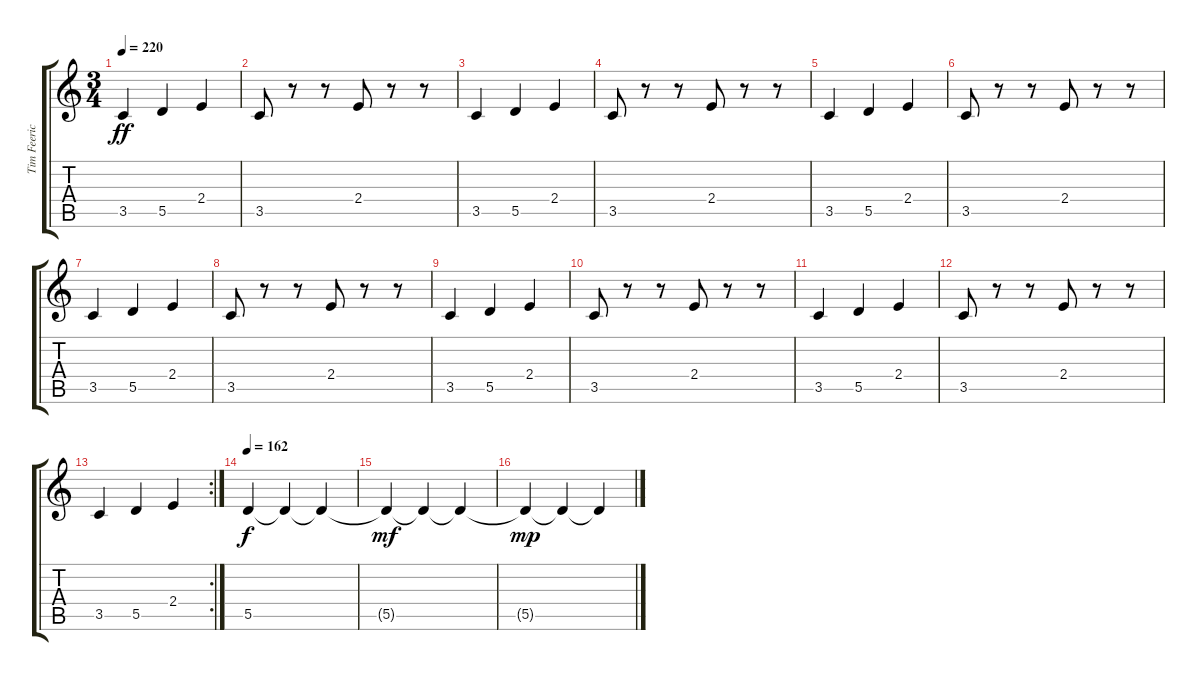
\track ("Tim Feerick" "Tim Feeric") {instrument electricbassfinger}
\staff {score tabs}
\tuning (E4 B3 G3 D3 A2 D2) {hide}
\ts (3 4)
\tempo 220
\clef g2
\ks c
3.5.4{dy ff} 5.5.4 2.4.4 |
3.5.8 r.8 r.8 2.4.8 r.8 r.8 |
3.5.4 5.5.4 2.4.4 |
3.5.8 r.8 r.8 2.4.8 r.8 r.8 |
3.5.4 5.5.4 2.4.4 |
3.5.8 r.8 r.8 2.4.8 r.8 r.8 |
3.5.4 5.5.4 2.4.4 |
3.5.8 r.8 r.8 2.4.8 r.8 r.8 |
3.5.4 5.5.4 2.4.4 |
3.5.8 r.8 r.8 2.4.8 r.8 r.8 |
3.5.4 5.5.4 2.4.4 |
3.5.8 r.8 r.8 2.4.8 r.8 r.8 |
\rc 2
3.5.4 5.5.4 2.4.4 |
\tempo 162
5.5.4{dy f} 5.5{t}.4 5.5{t}.4 |
5.5{t}.4{dy mf} 5.5{t}.4 5.5{t}.4 |
5.5{t}.4{dy mp} 5.5{t}.4 5.5{t}.4
